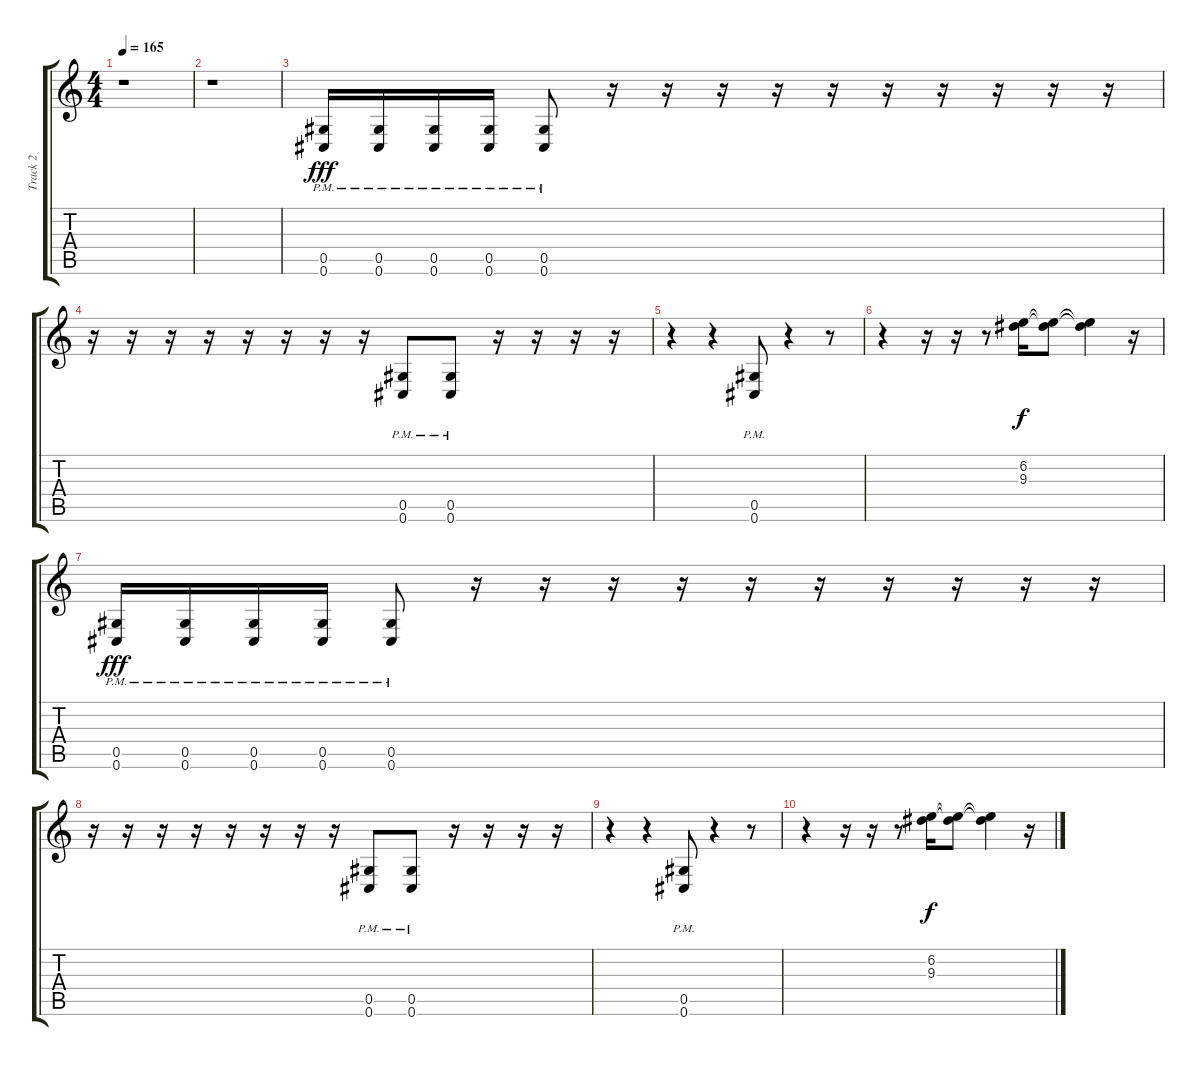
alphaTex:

\track ("Track 2" "Track 2") {instrument distortionguitar}
\staff {score tabs}
\tuning (Eb4 Bb3 Gb3 Db3 Ab2 Db2) {hide}
\ts (4 4)
\tempo 165
\clef g2
\ks c
r.1{dy p} |
r.1 |
(0.5{pm} 0.6{pm}).16{dy fff volume 16} (0.5{pm} 0.6{pm}).16 (0.5{pm} 0.6{pm}).16 (0.5{pm} 0.6{pm}).16 (0.5{pm} 0.6{pm}).8 r.16 r.16 r.16 r.16 r.16 r.16 r.16 r.16 r.16 r.16 |
r.16 r.16 r.16 r.16 r.16 r.16 r.16 r.16 (0.5{pm} 0.6{pm}).8 (0.5{pm} 0.6{pm}).8 r.16 r.16 r.16 r.16 |
r.4 r.4 (0.5{pm} 0.6{pm}).8 r.4 r.8 |
r.4 r.16 r.16 r.8 (6.2 9.3).16{dy f} (6.2{t} 9.3{t}).8 (6.2{t} 9.3{t}).4 r.16 |
(0.5{pm} 0.6{pm}).16{dy fff volume 16} (0.5{pm} 0.6{pm}).16 (0.5{pm} 0.6{pm}).16 (0.5{pm} 0.6{pm}).16 (0.5{pm} 0.6{pm}).8 r.16 r.16 r.16 r.16 r.16 r.16 r.16 r.16 r.16 r.16 |
r.16 r.16 r.16 r.16 r.16 r.16 r.16 r.16 (0.5{pm} 0.6{pm}).8 (0.5{pm} 0.6{pm}).8 r.16 r.16 r.16 r.16 |
r.4 r.4 (0.5{pm} 0.6{pm}).8 r.4 r.8 |
r.4 r.16 r.16 r.8 (6.2 9.3).16{dy f} (6.2{t} 9.3{t}).8 (6.2{t} 9.3{t}).4 r.16
